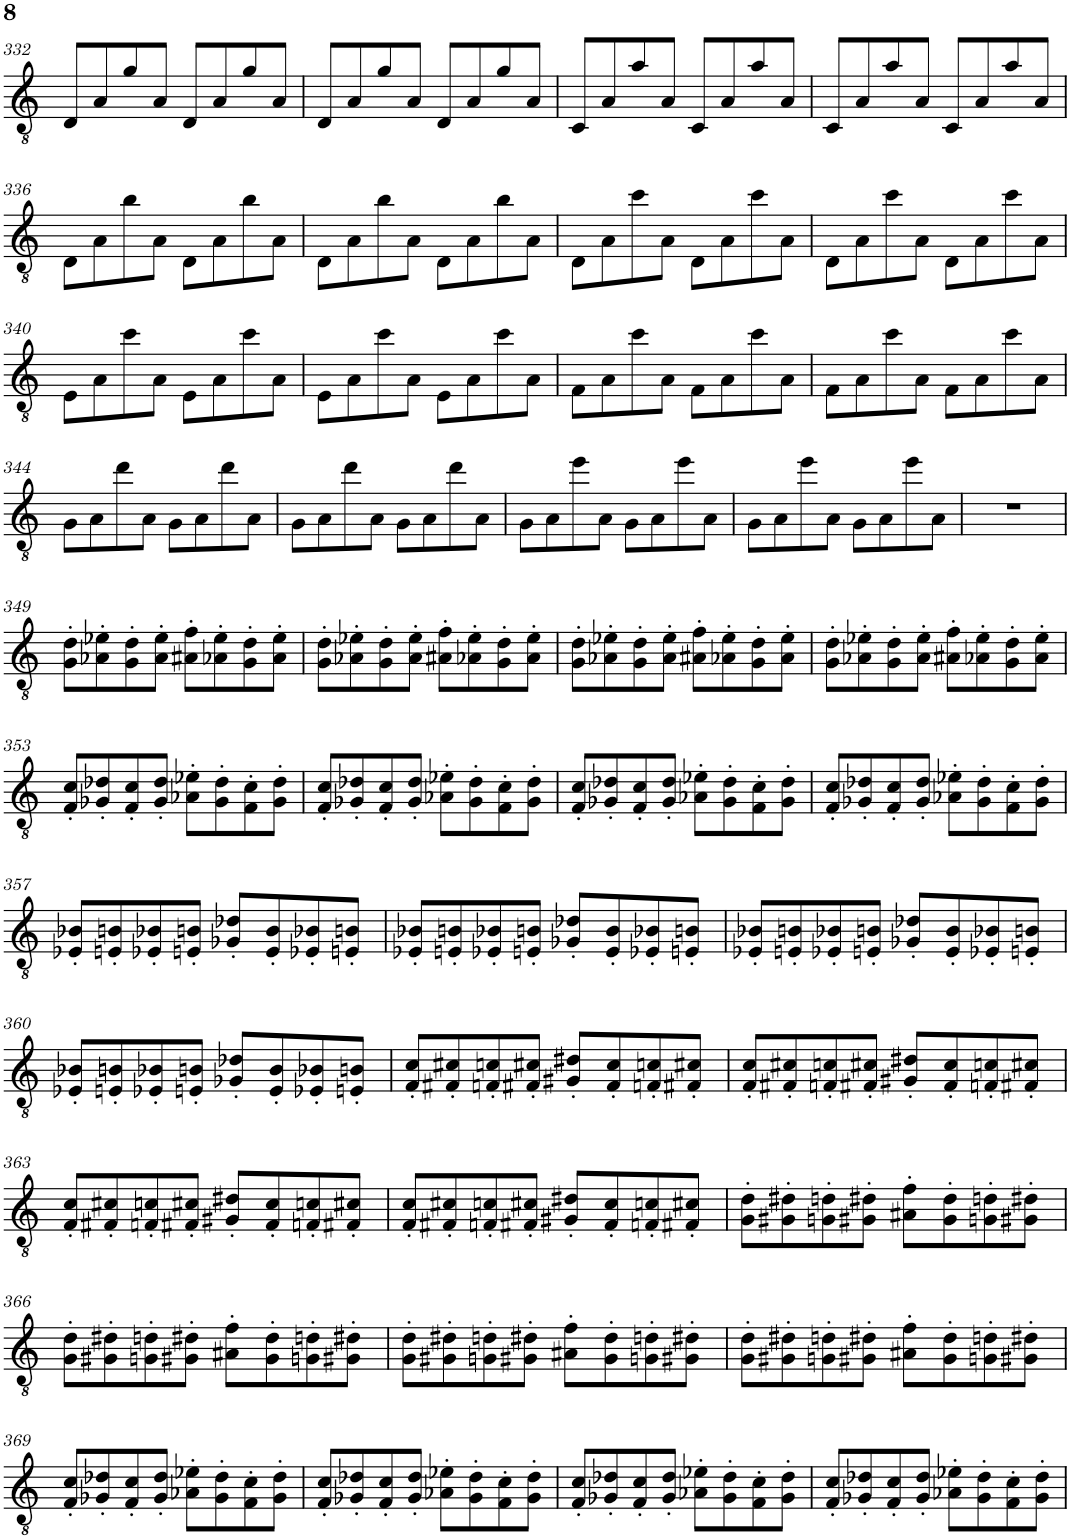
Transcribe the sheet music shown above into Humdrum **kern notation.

**kern
*part1
*staff1
*I"Guitarra Elétrica
*I'Guit. El.
!!LO:PB:g=z
*clefGv2
*k[]
*M4/4
=332
8D/L
8A/
8g/
8A/J
8D/L
8A/
8g/
8A/J
=333
8D/L
8A/
8g/
8A/J
8D/L
8A/
8g/
8A/J
=334
8C/L
8A/
8a/
8A/J
8C/L
8A/
8a/
8A/J
=335
8C/L
8A/
8a/
8A/J
8C/L
8A/
8a/
8A/J
!!LO:LB:g=z
=336
8D\L
8A\
8b\
8A\J
8D\L
8A\
8b\
8A\J
=337
8D\L
8A\
8b\
8A\J
8D\L
8A\
8b\
8A\J
=338
8D\L
8A\
8cc\
8A\J
8D\L
8A\
8cc\
8A\J
=339
8D\L
8A\
8cc\
8A\J
8D\L
8A\
8cc\
8A\J
!!LO:LB:g=z
=340
8E\L
8A\
8cc\
8A\J
8E\L
8A\
8cc\
8A\J
=341
8E\L
8A\
8cc\
8A\J
8E\L
8A\
8cc\
8A\J
=342
8F\L
8A\
8cc\
8A\J
8F\L
8A\
8cc\
8A\J
=343
8F\L
8A\
8cc\
8A\J
8F\L
8A\
8cc\
8A\J
!!LO:LB:g=z
=344
8G\L
8A\
8dd\
8A\J
8G\L
8A\
8dd\
8A\J
=345
8G\L
8A\
8dd\
8A\J
8G\L
8A\
8dd\
8A\J
=346
8G\L
8A\
8ee\
8A\J
8G\L
8A\
8ee\
8A\J
=347
8G\L
8A\
8ee\
8A\J
8G\L
8A\
8ee\
8A\J
=348
1r
!!LO:LB:g=z
=349
8G\' 8d\'L
8A-X\' 8e-X\'
8G\' 8d\'
8A-\' 8e-\'J
8A#X\' 8f\'L
8A-X\' 8e-\'
8G\' 8d\'
8A-\' 8e-\'J
=350
8G\' 8d\'L
8A-X\' 8e-X\'
8G\' 8d\'
8A-\' 8e-\'J
8A#X\' 8f\'L
8A-X\' 8e-\'
8G\' 8d\'
8A-\' 8e-\'J
=351
8G\' 8d\'L
8A-X\' 8e-X\'
8G\' 8d\'
8A-\' 8e-\'J
8A#X\' 8f\'L
8A-X\' 8e-\'
8G\' 8d\'
8A-\' 8e-\'J
=352
8G\' 8d\'L
8A-X\' 8e-X\'
8G\' 8d\'
8A-\' 8e-\'J
8A#X\' 8f\'L
8A-X\' 8e-\'
8G\' 8d\'
8A-\' 8e-\'J
!!LO:LB:g=z
=353
8F/' 8c/'L
8G-X/' 8d-X/'
8F/' 8c/'
8G-/' 8d-/'J
8A-X\' 8e-X\'L
8G-\' 8d-\'
8F\' 8c\'
8G-\' 8d-\'J
=354
8F/' 8c/'L
8G-X/' 8d-X/'
8F/' 8c/'
8G-/' 8d-/'J
8A-X\' 8e-X\'L
8G-\' 8d-\'
8F\' 8c\'
8G-\' 8d-\'J
=355
8F/' 8c/'L
8G-X/' 8d-X/'
8F/' 8c/'
8G-/' 8d-/'J
8A-X\' 8e-X\'L
8G-\' 8d-\'
8F\' 8c\'
8G-\' 8d-\'J
=356
8F/' 8c/'L
8G-X/' 8d-X/'
8F/' 8c/'
8G-/' 8d-/'J
8A-X\' 8e-X\'L
8G-\' 8d-\'
8F\' 8c\'
8G-\' 8d-\'J
!!LO:LB:g=z
=357
8E-X/' 8B-X/'L
8En/' 8Bn/'
8E-X/' 8B-X/'
8En/' 8Bn/'J
8G-X/' 8d-X/'L
8E/' 8B/'
8E-X/' 8B-X/'
8En/' 8Bn/'J
=358
8E-X/' 8B-X/'L
8En/' 8Bn/'
8E-X/' 8B-X/'
8En/' 8Bn/'J
8G-X/' 8d-X/'L
8E/' 8B/'
8E-X/' 8B-X/'
8En/' 8Bn/'J
=359
8E-X/' 8B-X/'L
8En/' 8Bn/'
8E-X/' 8B-X/'
8En/' 8Bn/'J
8G-X/' 8d-X/'L
8E/' 8B/'
8E-X/' 8B-X/'
8En/' 8Bn/'J
!!LO:LB:g=z
=360
8E-X/' 8B-X/'L
8En/' 8Bn/'
8E-X/' 8B-X/'
8En/' 8Bn/'J
8G-X/' 8d-X/'L
8E/' 8B/'
8E-X/' 8B-X/'
8En/' 8Bn/'J
=361
8F/' 8c/'L
8F#X/' 8c#X/'
8Fn/' 8cn/'
8F#X/' 8c#X/'J
8G#X/' 8d#X/'L
8F#/' 8c#/'
8Fn/' 8cn/'
8F#X/' 8c#X/'J
=362
8F/' 8c/'L
8F#X/' 8c#X/'
8Fn/' 8cn/'
8F#X/' 8c#X/'J
8G#X/' 8d#X/'L
8F#/' 8c#/'
8Fn/' 8cn/'
8F#X/' 8c#X/'J
!!LO:LB:g=z
=363
8F/' 8c/'L
8F#X/' 8c#X/'
8Fn/' 8cn/'
8F#X/' 8c#X/'J
8G#X/' 8d#X/'L
8F#/' 8c#/'
8Fn/' 8cn/'
8F#X/' 8c#X/'J
=364
8F/' 8c/'L
8F#X/' 8c#X/'
8Fn/' 8cn/'
8F#X/' 8c#X/'J
8G#X/' 8d#X/'L
8F#/' 8c#/'
8Fn/' 8cn/'
8F#X/' 8c#X/'J
=365
8G\' 8d\'L
8G#X\' 8d#X\'
8Gn\' 8dn\'
8G#X\' 8d#X\'J
8A#X\' 8f\'L
8G#\' 8d#\'
8Gn\' 8dn\'
8G#X\' 8d#X\'J
!!LO:LB:g=z
=366
8G\' 8d\'L
8G#X\' 8d#X\'
8Gn\' 8dn\'
8G#X\' 8d#X\'J
8A#X\' 8f\'L
8G#\' 8d#\'
8Gn\' 8dn\'
8G#X\' 8d#X\'J
=367
8G\' 8d\'L
8G#X\' 8d#X\'
8Gn\' 8dn\'
8G#X\' 8d#X\'J
8A#X\' 8f\'L
8G#\' 8d#\'
8Gn\' 8dn\'
8G#X\' 8d#X\'J
=368
8G\' 8d\'L
8G#X\' 8d#X\'
8Gn\' 8dn\'
8G#X\' 8d#X\'J
8A#X\' 8f\'L
8G#\' 8d#\'
8Gn\' 8dn\'
8G#X\' 8d#X\'J
!!LO:LB:g=z
=369
8F/' 8c/'L
8G-X/' 8d-X/'
8F/' 8c/'
8G-/' 8d-/'J
8A-X\' 8e-X\'L
8G-\' 8d-\'
8F\' 8c\'
8G-\' 8d-\'J
=370
8F/' 8c/'L
8G-X/' 8d-X/'
8F/' 8c/'
8G-/' 8d-/'J
8A-X\' 8e-X\'L
8G-\' 8d-\'
8F\' 8c\'
8G-\' 8d-\'J
=371
8F/' 8c/'L
8G-X/' 8d-X/'
8F/' 8c/'
8G-/' 8d-/'J
8A-X\' 8e-X\'L
8G-\' 8d-\'
8F\' 8c\'
8G-\' 8d-\'J
=372
8F/' 8c/'L
8G-X/' 8d-X/'
8F/' 8c/'
8G-/' 8d-/'J
8A-X\' 8e-X\'L
8G-\' 8d-\'
8F\' 8c\'
8G-\' 8d-\'J
=
*-
